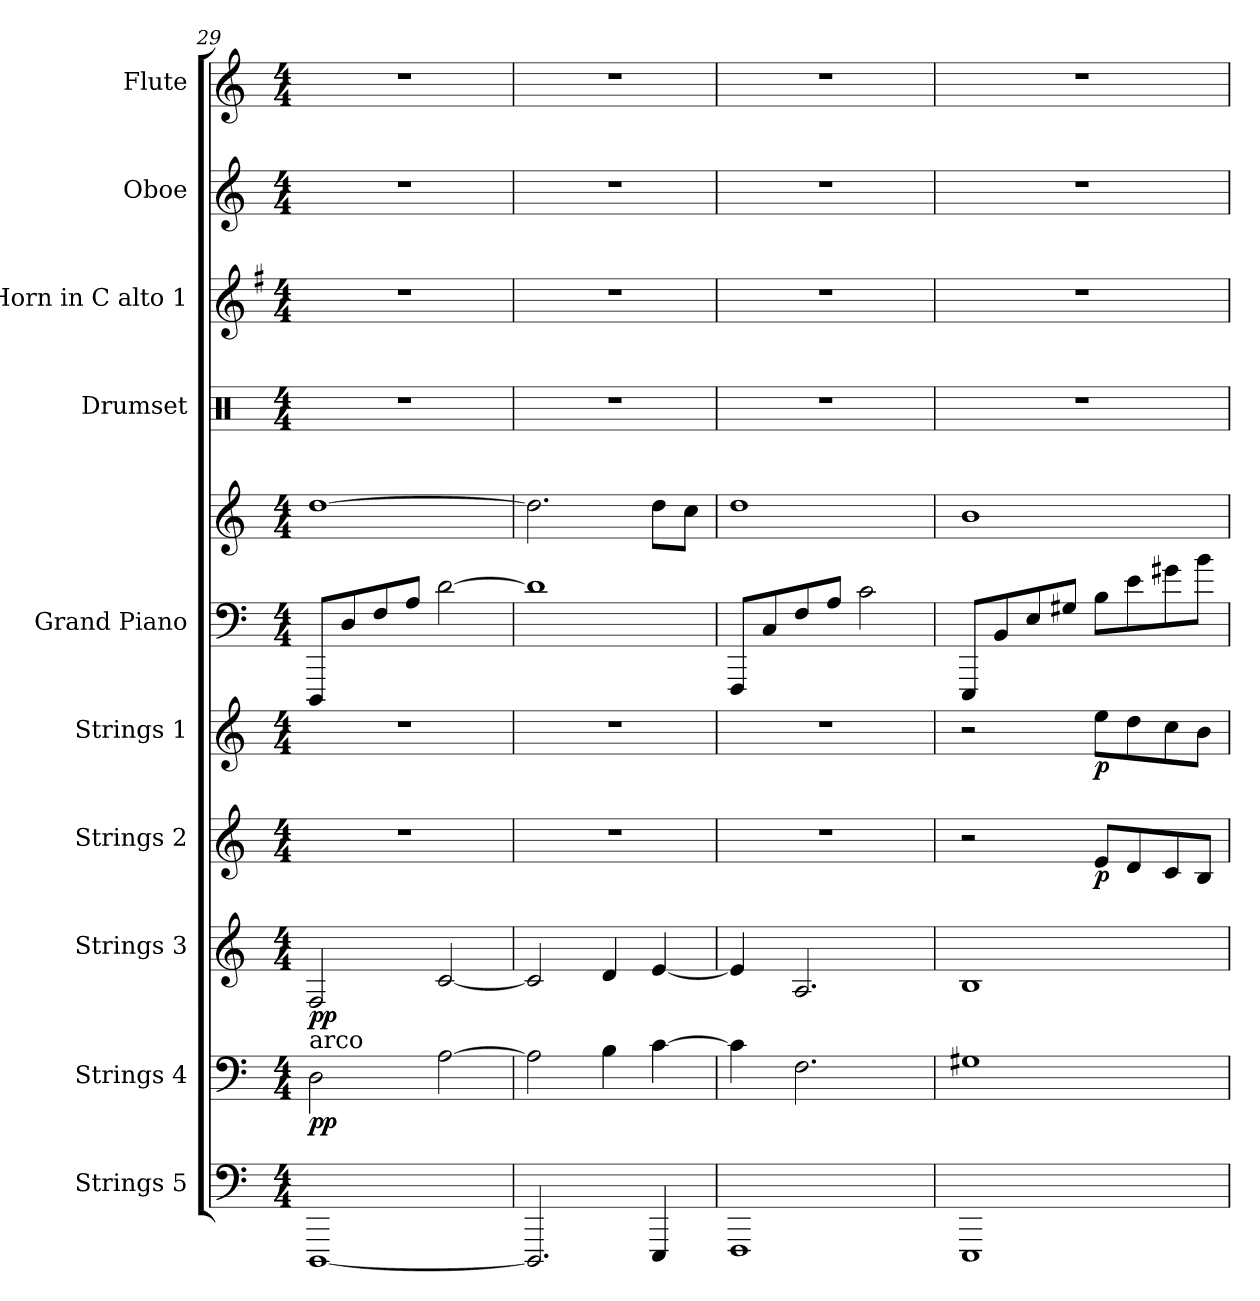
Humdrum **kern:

**kern	**kern	**dynam	**kern	**dynam	**kern	**dynam	**kern	**dynam	**kern	**kern	**kern	**kern	**kern	**kern
*part10	*part9	*part9	*part8	*part8	*part7	*part7	*part6	*part6	*part5	*part5	*part4	*part3	*part2	*part1
*staff11	*staff10	*staff10	*staff9	*staff9	*staff8	*staff8	*staff7	*staff7	*staff6	*staff5	*staff4	*staff3	*staff2	*staff1
*I"Strings 5	*I"Strings 4	*	*I"Strings 3	*	*I"Strings 2	*	*I"Strings 1	*	*I"Grand Piano	*	*I"Drumset	*I"Horn in C alto 1	*I"Oboe	*I"Flute
*I'St. 5	*I'St. 4	*	*I'St. 3	*	*I'St. 2	*	*I'St. 1	*	*I'Pno.	*	*I'D. Set	*	*I'Ob.	*I'Fl.
!!LO:PB:g=z
*clefF4	*clefF4	*	*clefG2	*	*clefG2	*	*clefG2	*	*clefF4	*clefG2	*clefX	*clefG2	*clefG2	*clefG2
*	*	*	*	*	*	*	*	*	*	*	*	*ITrd4c7	*	*
*k[]	*k[]	*	*k[]	*	*k[]	*	*k[]	*	*k[]	*k[]	*k[]	*k[]	*k[]	*k[]
*M4/4	*M4/4	*	*M4/4	*	*M4/4	*	*M4/4	*	*M4/4	*M4/4	*M4/4	*M4/4	*M4/4	*M4/4
=29	=29	=29	=29	=29	=29	=29	=29	=29	=29	=29	=29	=29	=29	=29
!	!LO:TX:a:t=arco	!	!	!	!	!	!	!	!	!	!	!	!	!
!	!	!LO:DY:b	!	!LO:DY:b	!	!	!	!	!	!	!	!	!	!
[1DDD	2D\	pp	2F/	pp	1r	.	1r	.	8DDD/L	[1dd	1r	1r	1r	1r
.	.	.	.	.	.	.	.	.	8D/	.	.	.	.	.
.	.	.	.	.	.	.	.	.	8F/	.	.	.	.	.
.	.	.	.	.	.	.	.	.	8A/J	.	.	.	.	.
.	[2A\	.	[2c/	.	.	.	.	.	[2d\	.	.	.	.	.
=30	=30	=30	=30	=30	=30	=30	=30	=30	=30	=30	=30	=30	=30	=30
2.DDD/]	2A\]	.	2c/]	.	1r	.	1r	.	1d]	2.dd\]	1r	1r	1r	1r
.	4B\	.	4d/	.	.	.	.	.	.	.	.	.	.	.
4EEE/	[4c\	.	[4e/	.	.	.	.	.	.	8dd\L	.	.	.	.
.	.	.	.	.	.	.	.	.	.	8cc\J	.	.	.	.
=31	=31	=31	=31	=31	=31	=31	=31	=31	=31	=31	=31	=31	=31	=31
1FFF	4c\]	.	4e/]	.	1r	.	1r	.	8FFF/L	1dd	1r	1r	1r	1r
.	.	.	.	.	.	.	.	.	8C/	.	.	.	.	.
.	2.F\	.	2.A/	.	.	.	.	.	8F/	.	.	.	.	.
.	.	.	.	.	.	.	.	.	8A/J	.	.	.	.	.
.	.	.	.	.	.	.	.	.	2c\	.	.	.	.	.
=32	=32	=32	=32	=32	=32	=32	=32	=32	=32	=32	=32	=32	=32	=32
*	*	*	*	*	*	*	*	*	*	*	*	*	*	*^
*	*	*	*	*	*	*	*	*	*	*	*	*	*	*	*^
*	*	*	*	*	*	*	*	*	*	*	*	*	*	*	*	*^
*	*	*	*	*	*	*	*	*	*	*	*	*	*	*	*	*	*^
*	*	*	*	*	*	*	*	*	*	*	*	*	*	*	*	*	*	*^
1EEE	1G#X	.	1B	.	2r	.	2r	.	8EEE/L	1b	1r	1r	1r	1r	4ryy	4.ryy	2ryy	2ryy	2.ryy
.	.	.	.	.	.	.	.	.	8BB/	.	.	.	.	.	.	.	.	.	.
*	*	*	*	*	*	*	*	*	*	*	*	*	*	*MM88	*	*	*	*	*
.	.	.	.	.	.	.	.	.	8E/	.	.	.	.	.	2.ryy	.	.	.	.
*	*	*	*	*	*	*	*	*	*	*	*	*	*	*MM86	*	*	*	*	*
.	.	.	.	.	.	.	.	.	8G#X/J	.	.	.	.	.	.	2ryy	.	.	.
*	*	*	*	*	*	*	*	*	*	*	*	*	*	*MM84	*	*	*	*	*
!	!	!	!	!	!	!LO:DY:b	!	!LO:DY:b	!	!	!	!	!	!	!	!	!	!	!
.	.	.	.	.	8e/L	p	8ee\L	p	8B\L	.	.	.	.	.	.	.	2ryy	8ryy	.
*	*	*	*	*	*	*	*	*	*	*	*	*	*	*MM82	*	*	*	*	*
.	.	.	.	.	8d/	.	8dd\	.	8e\	.	.	.	.	.	.	.	.	4.ryy	.
*	*	*	*	*	*	*	*	*	*	*	*	*	*	*MM80	*	*	*	*	*
.	.	.	.	.	8c/	.	8cc\	.	8g#X\	.	.	.	.	.	.	.	.	.	4ryy
.	.	.	.	.	8B/J	.	8b\J	.	8b\J	.	.	.	.	.	.	8ryy	.	.	.
*	*	*	*	*	*	*	*	*	*	*	*	*	*	*v	*v	*v	*v	*v	*v
=	=	=	=	=	=	=	=	=	=	=	=	=	=	=
*-	*-	*-	*-	*-	*-	*-	*-	*-	*-	*-	*-	*-	*-	*-
